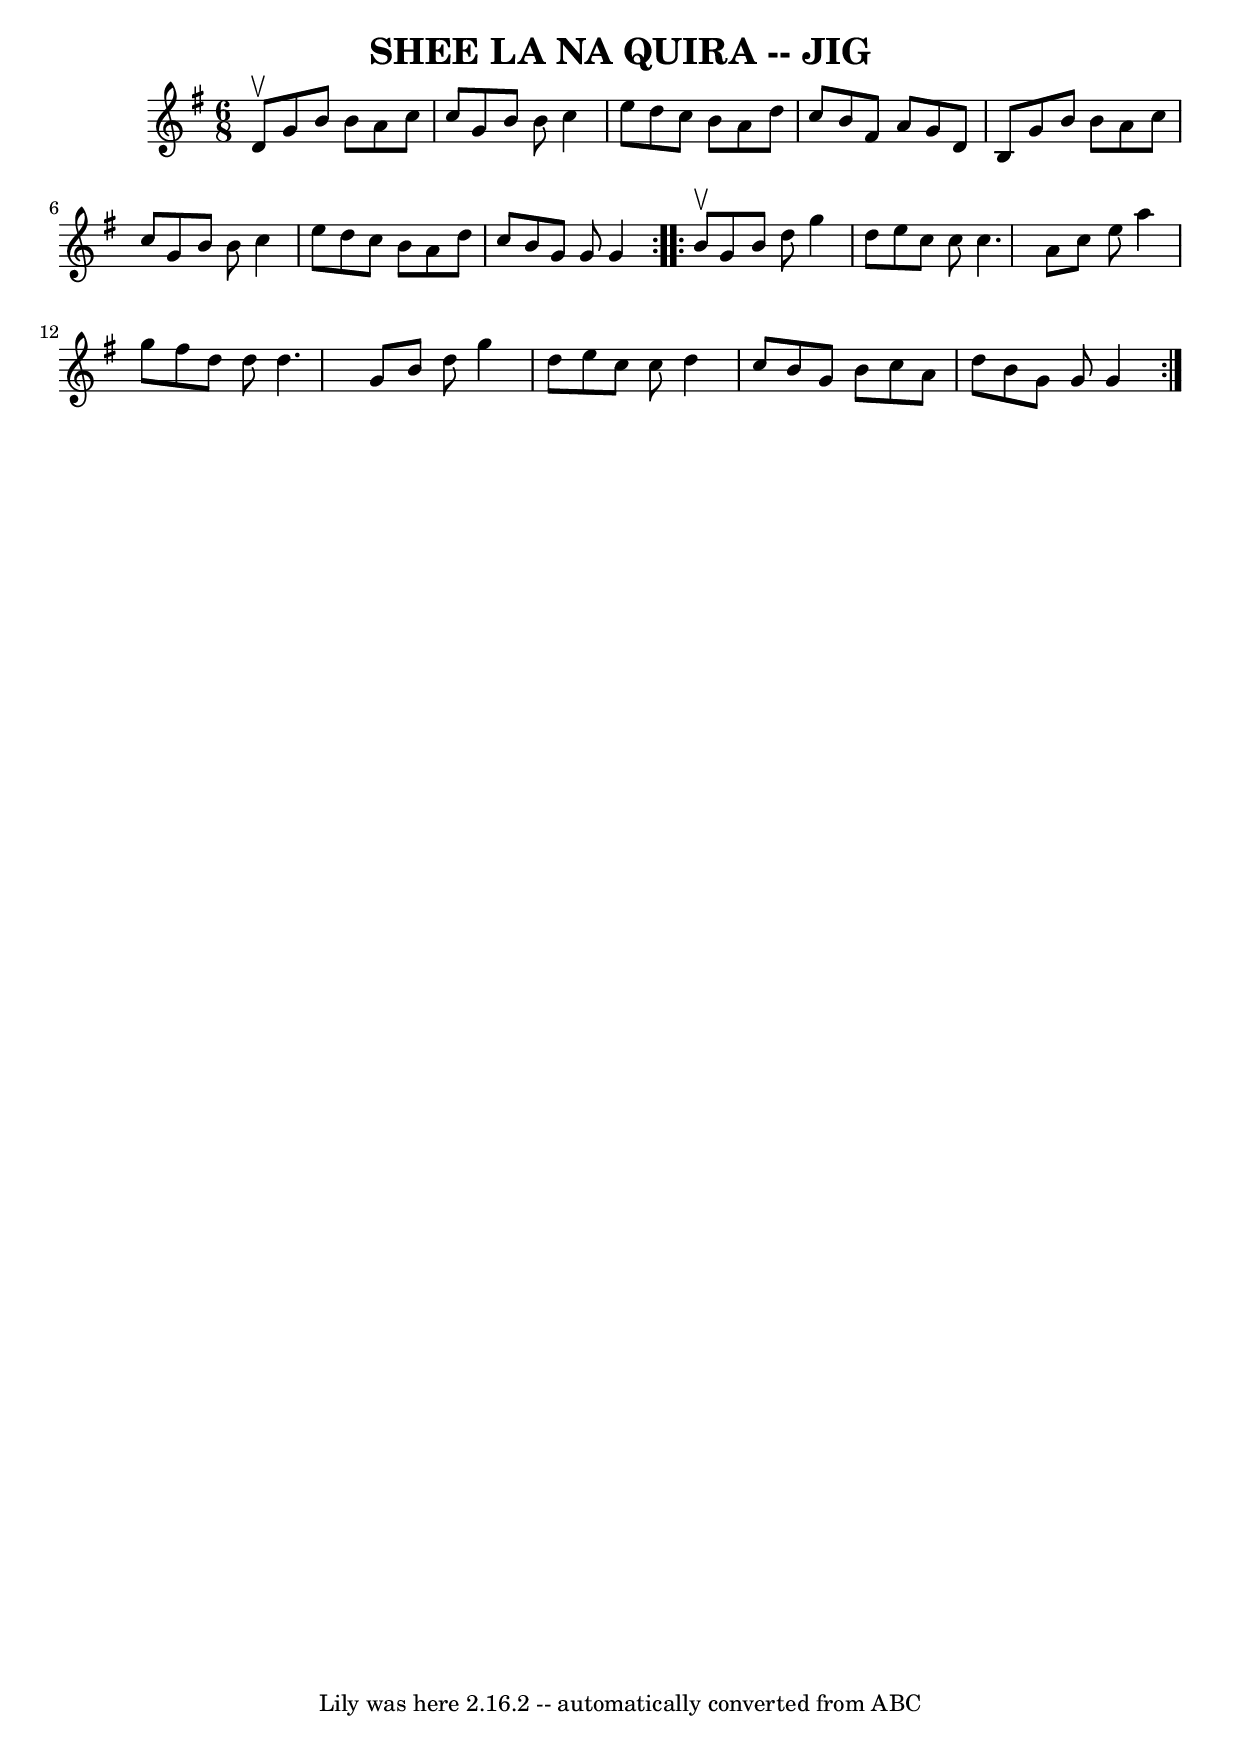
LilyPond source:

\version "2.16.2"
\include "Mammoth.ily"
\header {
  %% book = "Ryan's Mammoth Collection of Fiddle Tunes"
 crossRefNumber = "1"
 footnotes = ""
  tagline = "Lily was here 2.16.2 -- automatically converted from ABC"
  title = "SHEE LA NA QUIRA -- JIG"

}
voicedefault =  {



  \repeat volta 2 {

    \time 6/8 
    \key g \major d'8^\upbow        |
 g'8 b'8 b'8 a'8 c''8 c''8     |
 g'8 b'8 b'8 c''4 e''8    |
 d''8 c''8 b'8 a'8 d''8 c''8     |
 b'8 fs'8 a'8 g'8 d'8 b8    |  |
 g'8 b'8 b'8 a'8 c''8 c''8     |
 g'8 b'8 b'8 c''4 e''8    |
 d''8 c''8 b'8 a'8 d''8 c''8     |
 b'8 g'8 g'8 g'4    
  }     

  \repeat volta 2 { b'8^\upbow        |
 g'8 b'8 d''8 g''4 d''8     |
 e''8 c''8 c''8 c''4.    |
 a'8 c''8 e''8 a''4 g''8     |
 fs''8 d''8 d''8 d''4.    |
     |
 g'8 b'8 d''8 g''4 d''8    |
 e''8 c''8 c''8 d''4 c''8     |
 b'8 g'8 b'8 c''8 a'8 d''8     |
 b'8 g'8 g'8 g'4    
  }   

}

\score{
  <<

    \context Staff="default"
    {
      \voicedefault 
      
    }

  >>
  \layout {
    
  }
  \midi {
  }

}
